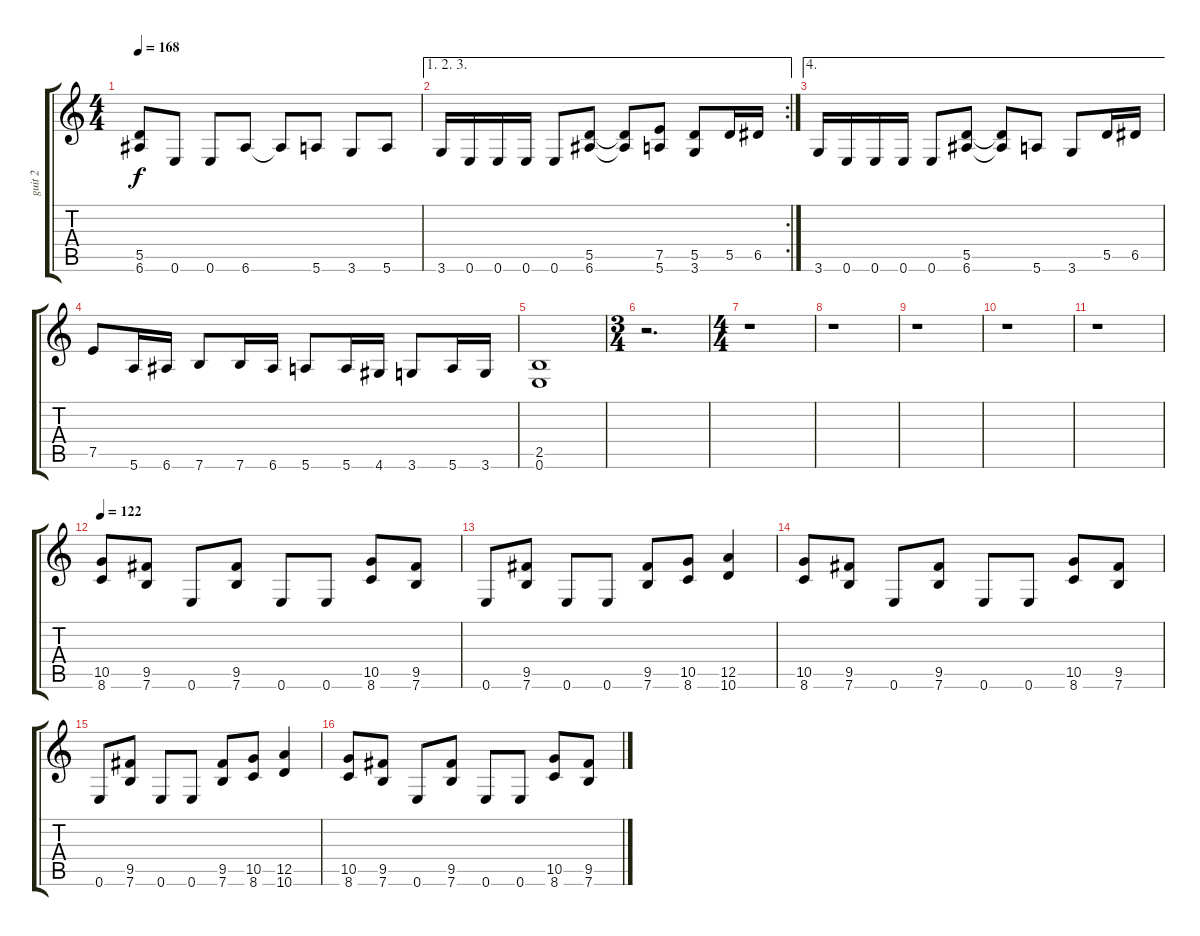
\track ("guit 2" "guit 2") {instrument distortionguitar}
\staff {score tabs}
\tuning (E4 B3 G3 D3 A2 E2) {hide}
\ts (4 4)
\tempo 168
\clef g2
\ks c
(5.5 6.6).8{dy f} 0.6.8 0.6.8 6.6.8 6.6{t}.8 5.6.8 3.6.8 5.6.8 |
\ae (1 2 3)
\rc 2
3.6.16 0.6.16 0.6.16 0.6.16 0.6.8 (5.5 6.6).8 (5.5{t} 6.6{t}).8 (7.5 5.6).8 (5.5 3.6).8 5.5.16 6.5.16 |
\ae 4
3.6.16 0.6.16 0.6.16 0.6.16 0.6.8 (5.5 6.6).8 (5.5{t} 6.6{t}).8 5.6.8 3.6.8 5.5.16 6.5.16 |
7.5.8 5.6.16 6.6.16 7.6.8 7.6.16 6.6.16 5.6.8 5.6.16 4.6.16 3.6.8 5.6.16 3.6.16 |
(2.5 0.6).1 |
\ts (3 4)
r.2{d} |
\ts (4 4)
r.1 |
r.1 |
r.1 |
r.1 |
r.1 |
\tempo 122
(10.5 8.6).8 (9.5 7.6).8 0.6.8 (9.5 7.6).8 0.6.8 0.6.8 (10.5 8.6).8 (9.5 7.6).8 |
0.6.8 (9.5 7.6).8 0.6.8 0.6.8 (9.5 7.6).8 (10.5 8.6).8 (12.5 10.6).4 |
(10.5 8.6).8 (9.5 7.6).8 0.6.8 (9.5 7.6).8 0.6.8 0.6.8 (10.5 8.6).8 (9.5 7.6).8 |
0.6.8 (9.5 7.6).8 0.6.8 0.6.8 (9.5 7.6).8 (10.5 8.6).8 (12.5 10.6).4 |
(10.5 8.6).8 (9.5 7.6).8 0.6.8 (9.5 7.6).8 0.6.8 0.6.8 (10.5 8.6).8 (9.5 7.6).8
